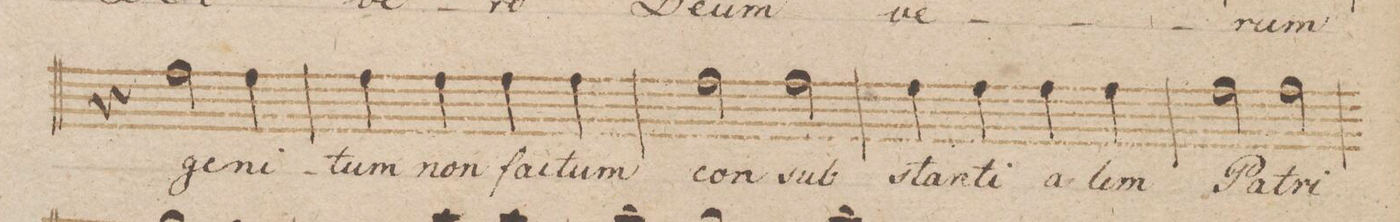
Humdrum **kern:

**kern	**text	**dynam
*I"Canto.	*	*
*clefC1	*	*
*k[b-]	*	*
*met(c|)	*	*
*M2/2	*	*
4r	.	.
2dd\	ge-	.
4dd\	-ni-	.
=48	=48	=48
4dd\	-tum	.
4dd\	non	.
4dd\	fac-	.
4dd\	-tum	.
=49	=49	=49
2dd\	con-	.
2dd\	-sub-	.
=50	=50	=50
4dd\	-stan-	.
4dd\	-ti-	.
4dd\	-a-	.
4dd\	-lem	.
=51	=51	=51
2dd\	Pat-	.
2dd\	-ri	.
=52	=52	=52
*-	*-	*-
